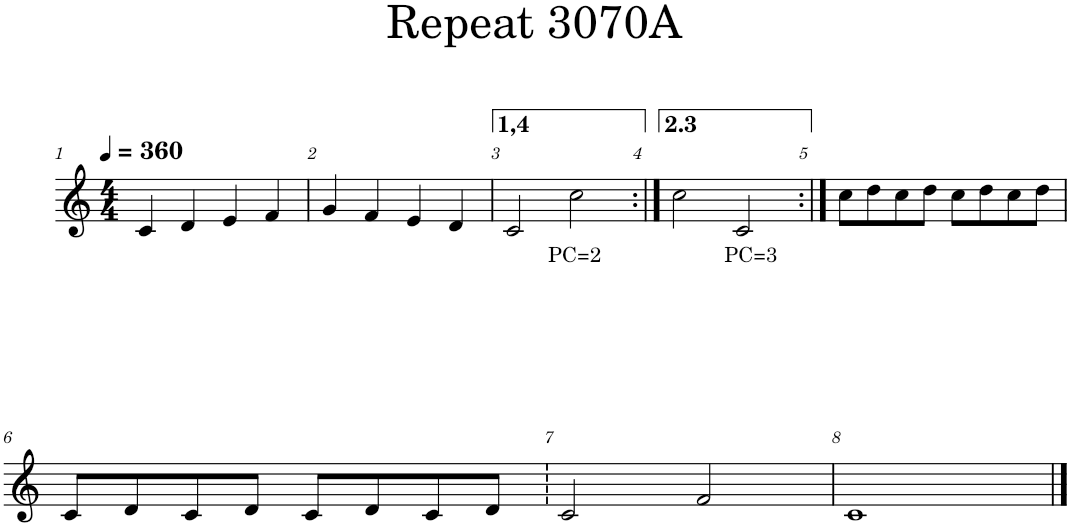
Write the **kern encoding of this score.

**kern
*part1
*staff1
*I"Piano
*I'Pno.
*clefG2
*k[]
*M4/4
*MM360
=1
4c/
4d/
4e/
4f/
=2
4g/
4f/
4e/
4d/
=3
2c/
!LO:TX:b:t=PC=2
2cc\
=4:|!
2cc\
!LO:TX:b:t=PC=3
2c/
=5:|!
8cc\L
8dd\
8cc\
8dd\J
8cc\L
8dd\
8cc\
8dd\J
!!LO:LB:g=z
=6
8c/L
8d/
8c/
8d/J
8c/L
8d/
8c/
8d/J
=7
2c/
2f/
=8
1c
==
*-
